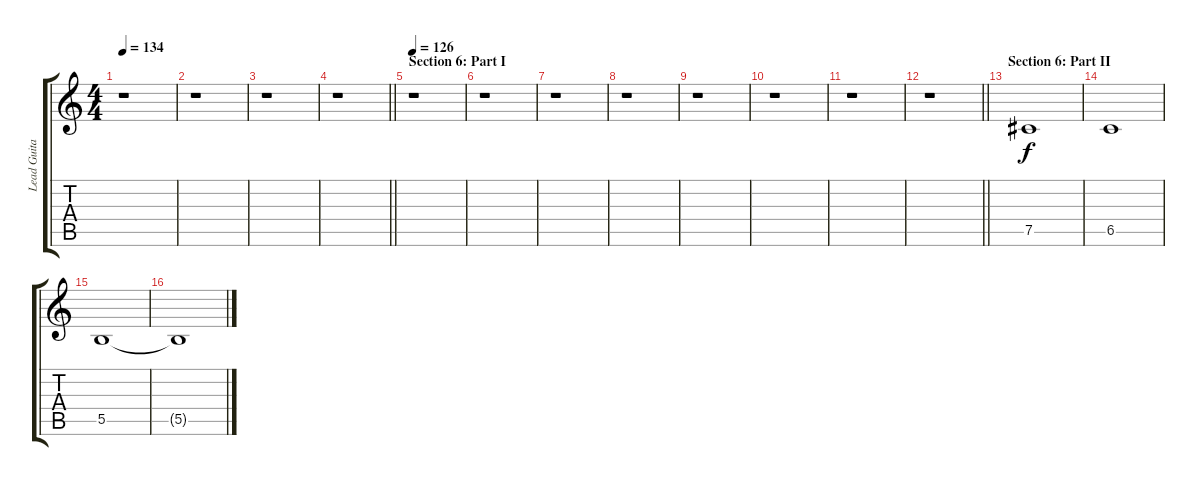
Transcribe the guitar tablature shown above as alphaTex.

\track ("Lead Guitar 1 (Distortion)" "Lead Guita") {instrument distortionguitar}
\staff {score tabs}
\tuning (Db4 Ab3 E3 B2 Gb2 Db2) {hide}
\ts (4 4)
\tempo 134
\clef g2
\ks c
r.1{dy f} |
r.1 |
r.1 |
\barLineRight lightlight
r.1 |
\section ("" "Section 6: Part I")
\tempo 126
r.1 |
r.1 |
r.1 |
r.1 |
r.1 |
r.1 |
r.1 |
\barLineRight lightlight
r.1 |
\section ("" "Section 6: Part II")
7.5.1 |
6.5.1 |
5.5.1 |
5.5{t}.1
